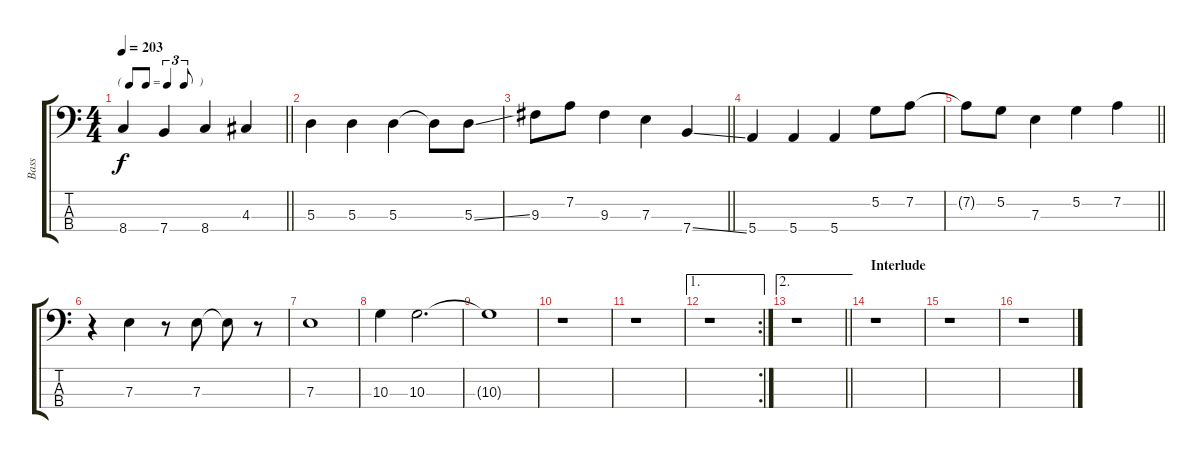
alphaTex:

\track ("Bass" "Bass") {instrument electricbassfinger}
\staff {score tabs}
\tuning (G2 D2 A1 E1) {hide}
\ts (4 4)
\tf triplet8th
\tempo 203
\clef f4
\barLineRight lightlight
\ks c
8.4{t}.4{dy f} 7.4.4 8.4.4 4.3.4 |
5.3.4 5.3.4 5.3.4 5.3{t}.8 5.3{ss}.8 |
\barLineRight lightlight
9.3.8 7.2.8 9.3.4 7.3.4 7.4{ss}.4 |
5.4.4 5.4.4 5.4.4 5.2.8 7.2.8 |
\barLineRight lightlight
7.2{t}.8 5.2.8 7.3.4 5.2.4 7.2.4 |
r.4 7.3.4 r.8 7.3.8 7.3{t}.8 r.8 |
7.3.1 |
10.3.4 10.3.2{d} |
10.3{t}.1 |
r.1 |
r.1 |
\ae 1
\rc 2
r.1 |
\ae 2
\barLineRight lightlight
r.1 |
\section ("" "Interlude")
r.1 |
r.1 |
r.1
